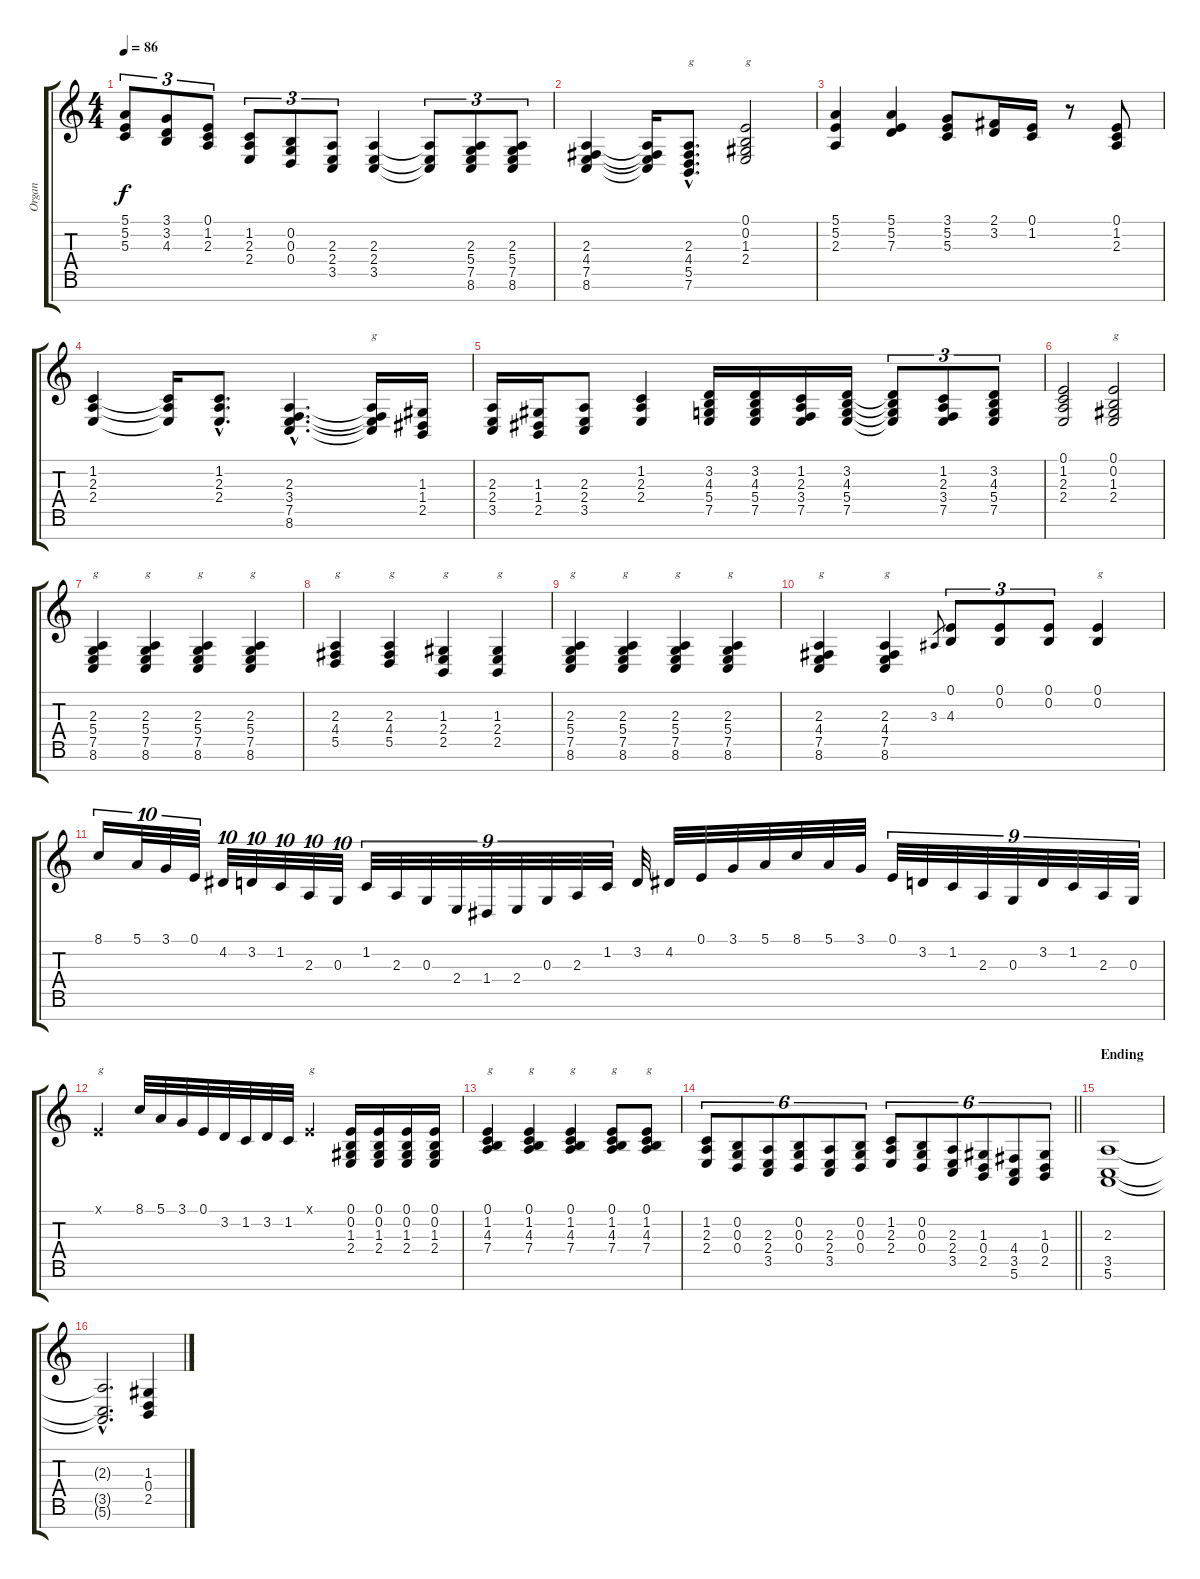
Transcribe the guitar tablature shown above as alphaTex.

\track ("Organ" "Organ") {instrument drawbarorgan}
\staff {score tabs}
\tuning (E4 B3 G3 D3 A2 E2 B1) {hide}
\ts (4 4)
\tempo 86
\clef g2
\ks aminor
(5.1 5.2 5.3).8{tu (3 2) dy f} (3.1 3.2 4.3).8{tu (3 2)} (0.1 1.2 2.3).8{tu (3 2)} (1.2 2.3 2.4).8{tu (3 2)} (0.2 0.3 0.4).8{tu (3 2)} (2.3 2.4 3.5).8{tu (3 2)} (2.3 2.4 3.5).4 (2.3{t} 2.4{t} 3.5{t}).8{tu (3 2)} (2.3 5.4 7.5 8.6).8{tu (3 2)} (2.3 5.4 7.5 8.6).8{tu (3 2)} |
(2.3 4.4 7.5 8.6).4 (2.3{t} 4.4{t} 7.5{t} 8.6{t}).16 (2.3{hac} 4.4{hac} 5.5{hac} 7.6{hac}).8{d txt "g"} (0.1 0.2 1.3 2.4).2{txt "g"} |
(5.1 5.2 2.3).4 (5.1 5.2 7.3).4 (3.1 5.2 5.3).8 (2.1 3.2).16 (0.1 1.2).16 r.8 (0.1 1.2 2.3).8 |
(1.2 2.3 2.4).4 (1.2{t} 2.3{t} 2.4{t}).16 (1.2{hac} 2.3{hac} 2.4{hac}).8{d} (2.3{hac} 3.4{hac} 7.5{hac} 8.6{hac}).4{d} (2.3{t} 3.4{t} 7.5{t} 8.6{t}).16{txt "g"} (1.3 1.4 2.5).16 |
(2.3 2.4 3.5).16 (1.3 1.4 2.5).16 (2.3 2.4 3.5).8 (1.2 2.3 2.4).4 (3.2 4.3 5.4 7.5).16 (3.2 4.3 5.4 7.5).16 (1.2 2.3 3.4 7.5).16 (3.2 4.3 5.4 7.5).16 (3.2{t} 4.3{t} 5.4{t} 7.5{t}).8{tu (3 2)} (1.2 2.3 3.4 7.5).8{tu (3 2)} (3.2 4.3 5.4 7.5).8{tu (3 2)} |
(0.1 1.2 2.3 2.4).2 (0.1 0.2 1.3 2.4).2{txt "g"} |
(2.3 5.4 7.5 8.6).4{txt "g"} (2.3 5.4 7.5 8.6).4{txt "g"} (2.3 5.4 7.5 8.6).4{txt "g"} (2.3 5.4 7.5 8.6).4{txt "g"} |
(2.3 4.4 5.5).4{txt "g"} (2.3 4.4 5.5).4{txt "g"} (1.3 2.4 2.5).4{txt "g"} (1.3 2.4 2.5).4{txt "g"} |
(2.3 5.4 7.5 8.6).4{txt "g"} (2.3 5.4 7.5 8.6).4{txt "g"} (2.3 5.4 7.5 8.6).4{txt "g"} (2.3 5.4 7.5 8.6).4{txt "g"} |
(2.3 4.4 7.5 8.6).4{txt "g"} (2.3 4.4 7.5 8.6).4{txt "g"} 3.3.8{gr} (0.1 4.3).8{tu (3 2)} (0.1 0.2).8{tu (3 2)} (0.1 0.2).8{tu (3 2)} (0.1 0.2).4{txt "g"} |
8.1.16{tu (10 8)} 5.1.32{tu (10 8)} 3.1.32{tu (10 8)} 0.1.32{tu (10 8)} 4.2.32{tu (10 8)} 3.2.32{tu (10 8)} 1.2.32{tu (10 8)} 2.3.32{tu (10 8)} 0.3.32{tu (10 8)} 1.2.32{tu (9 8)} 2.3.32{tu (9 8)} 0.3.32{tu (9 8)} 2.4.32{tu (9 8)} 1.4.32{tu (9 8)} 2.4.32{tu (9 8)} 0.3.32{tu (9 8)} 2.3.32{tu (9 8)} 1.2.32{tu (9 8)} 3.2.32 4.2.32 0.1.32 3.1.32 5.1.32 8.1.32 5.1.32 3.1.32 0.1.32{tu (9 8)} 3.2.32{tu (9 8)} 1.2.32{tu (9 8)} 2.3.32{tu (9 8)} 0.3.32{tu (9 8)} 3.2.32{tu (9 8)} 1.2.32{tu (9 8)} 2.3.32{tu (9 8)} 0.3.32{tu (9 8)} |
0.1{x}.4{txt "g"} 8.1.32 5.1.32 3.1.32 0.1.32 3.2.32 1.2.32 3.2.32 1.2.32 0.1{x}.4{txt "g"} (0.1 0.2 1.3 2.4).16 (0.1 0.2 1.3 2.4).16 (0.1 0.2 1.3 2.4).16 (0.1 0.2 1.3 2.4).16 |
(0.1 1.2 4.3 7.4).4{txt "g"} (0.1 1.2 4.3 7.4).4{txt "g"} (0.1 1.2 4.3 7.4).4{txt "g"} (0.1 1.2 4.3 7.4).8{txt "g"} (0.1 1.2 4.3 7.4).8{txt "g"} |
\barLineRight lightlight
(1.2 2.3 2.4).8{tu (6 4)} (0.2 0.3 0.4).8{tu (6 4)} (2.3 2.4 3.5).8{tu (6 4)} (0.2 0.3 0.4).8{tu (6 4)} (2.3 2.4 3.5).8{tu (6 4)} (0.2 0.3 0.4).8{tu (6 4)} (1.2 2.3 2.4).8{tu (6 4)} (0.2 0.3 0.4).8{tu (6 4)} (2.3 2.4 3.5).8{tu (6 4)} (1.3 0.4 2.5).8{tu (6 4)} (4.4 3.5 5.6).8{tu (6 4)} (1.3 0.4 2.5).8{tu (6 4)} |
\section ("" "Ending")
(2.3 3.5 5.6).1 |
(2.3{hac t} 3.5{hac t} 5.6{hac t}).2{d} (1.3 0.4 2.5).4
